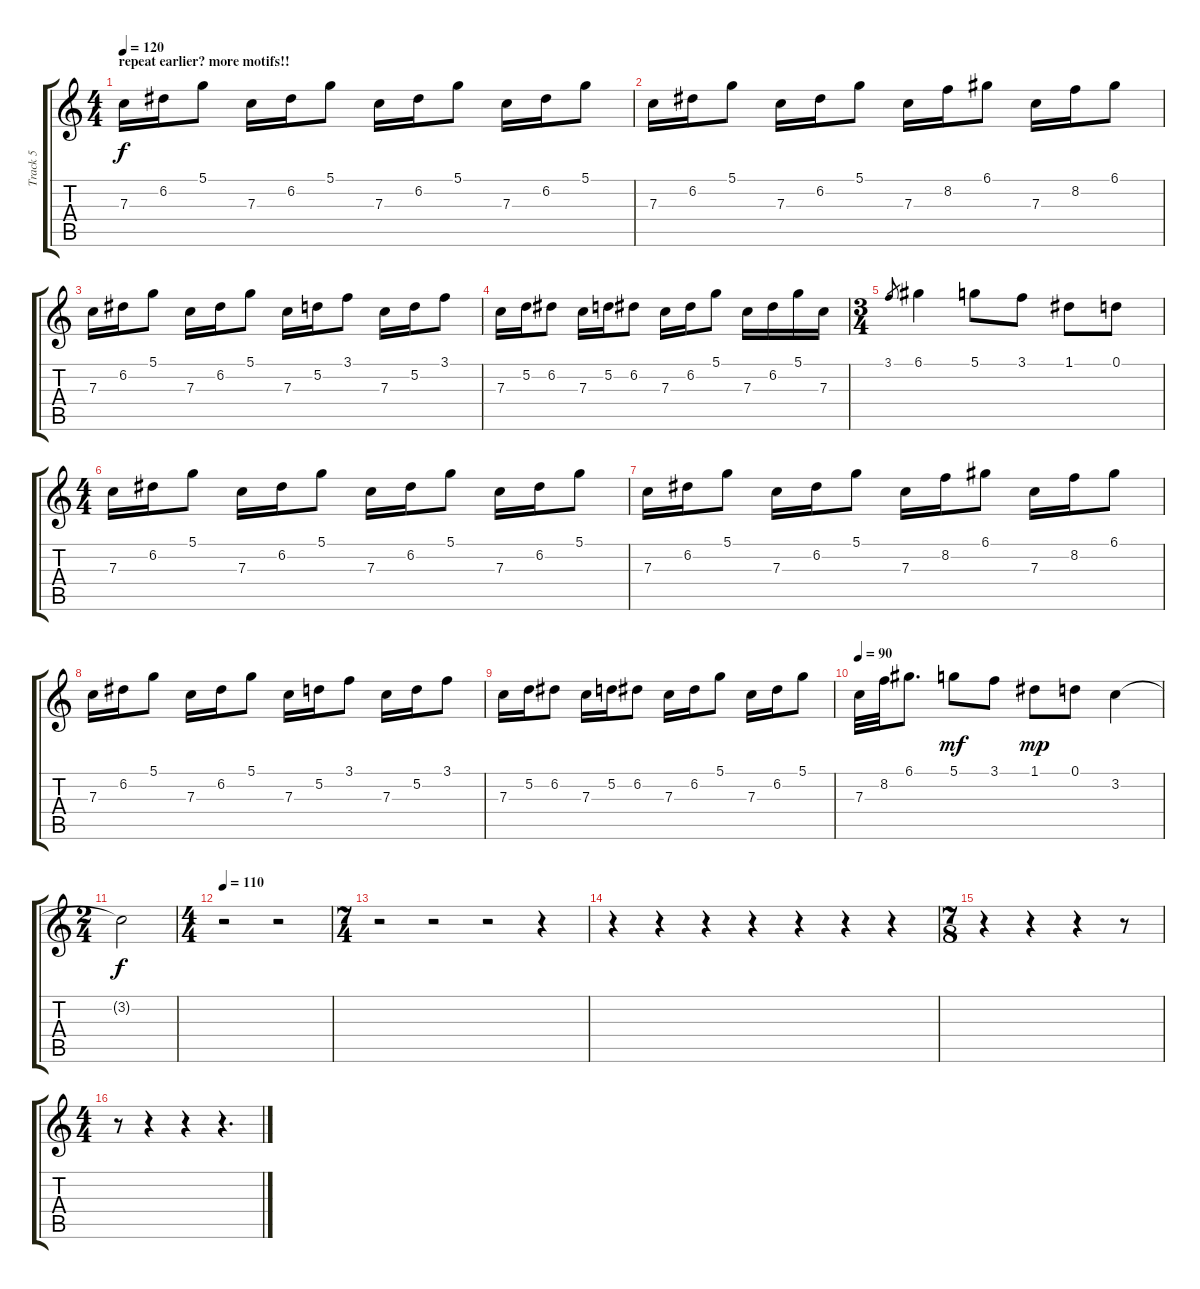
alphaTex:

\track ("Track 5" "Track 5") {instrument distortionguitar}
\staff {score tabs}
\tuning (D4 A3 F3 C3 G2 C2) {hide}
\ts (4 4)
\section ("" "repeat earlier? more motifs!!")
\tempo 120
\clef g2
\ks c
7.3.16{dy f} 6.2.16 5.1.8 7.3.16 6.2.16 5.1.8 7.3.16 6.2.16 5.1.8 7.3.16 6.2.16 5.1.8 |
7.3.16 6.2.16 5.1.8 7.3.16 6.2.16 5.1.8 7.3.16 8.2.16 6.1.8 7.3.16 8.2.16 6.1.8 |
7.3.16 6.2.16 5.1.8 7.3.16 6.2.16 5.1.8 7.3.16 5.2.16 3.1.8 7.3.16 5.2.16 3.1.8 |
7.3.16 5.2.16 6.2.8 7.3.16 5.2.16 6.2.8 7.3.16 6.2.16 5.1.8 7.3.16 6.2.16 5.1.16 7.3.16 |
\ts (3 4)
3.1.8{gr} 6.1.4 5.1.8 3.1.8 1.1.8 0.1.8 |
\ts (4 4)
7.3.16 6.2.16 5.1.8 7.3.16 6.2.16 5.1.8 7.3.16 6.2.16 5.1.8 7.3.16 6.2.16 5.1.8 |
7.3.16 6.2.16 5.1.8 7.3.16 6.2.16 5.1.8 7.3.16 8.2.16 6.1.8 7.3.16 8.2.16 6.1.8 |
7.3.16 6.2.16 5.1.8 7.3.16 6.2.16 5.1.8 7.3.16 5.2.16 3.1.8 7.3.16 5.2.16 3.1.8 |
7.3.16 5.2.16 6.2.8 7.3.16 5.2.16 6.2.8 7.3.16 6.2.16 5.1.8 7.3.16 6.2.16 5.1.8 |
\tempo 90
7.3.32 8.2.32 6.1.8{d} 5.1.8{dy mf} 3.1.8 1.1.8{dy mp} 0.1.8 3.2.4 |
\ts (2 4)
3.2{t}.2{dy f} |
\ts (4 4)
\tempo 110
r.2 r.2 |
\ts (7 4)
r.2 r.2 r.2 r.4 |
r.4 r.4 r.4 r.4 r.4 r.4 r.4 |
\ts (7 8)
r.4 r.4 r.4 r.8 |
\ts (4 4)
r.8 r.4 r.4 r.4{d}
